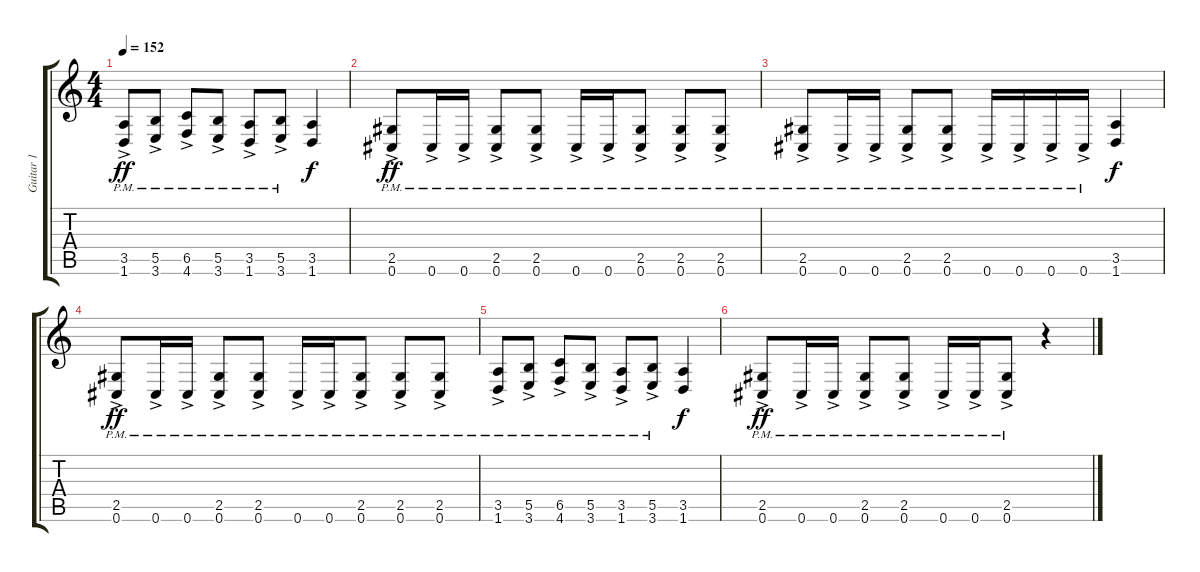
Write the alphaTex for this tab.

\track ("Guitar 1" "Guitar 1") {instrument distortionguitar}
\staff {score tabs}
\tuning (Db4 Ab3 E3 B2 Gb2 Db2) {hide}
\ts (4 4)
\tempo 152
\clef g2
\ks c
(3.5{ac pm} 1.6{ac pm}).8{dy ff} (5.5{ac pm} 3.6{ac pm}).8 (6.5{ac pm} 4.6{ac pm}).8 (5.5{ac pm} 3.6{ac pm}).8 (3.5{ac pm} 1.6{ac pm}).8 (5.5{ac pm} 3.6{ac pm}).8 (3.5 1.6).4{dy f} |
(2.5{ac pm} 0.6{ac pm}).8{dy ff} 0.6{ac pm}.16 0.6{ac pm}.16 (2.5{ac pm} 0.6{ac pm}).8 (2.5{ac pm} 0.6{ac pm}).8 0.6{ac pm}.16 0.6{ac pm}.16 (2.5{ac pm} 0.6{ac pm}).8 (2.5{ac pm} 0.6{ac pm}).8 (2.5{ac pm} 0.6{ac pm}).8 |
(2.5{ac pm} 0.6{ac pm}).8 0.6{ac pm}.16 0.6{ac pm}.16 (2.5{ac pm} 0.6{ac pm}).8 (2.5{ac pm} 0.6{ac pm}).8 0.6{ac pm}.16 0.6{ac pm}.16 0.6{ac pm}.16 0.6{ac pm}.16 (3.5 1.6).4{dy f} |
(2.5{ac pm} 0.6{ac pm}).8{dy ff} 0.6{ac pm}.16 0.6{ac pm}.16 (2.5{ac pm} 0.6{ac pm}).8 (2.5{ac pm} 0.6{ac pm}).8 0.6{ac pm}.16 0.6{ac pm}.16 (2.5{ac pm} 0.6{ac pm}).8 (2.5{ac pm} 0.6{ac pm}).8 (2.5{ac pm} 0.6{ac pm}).8 |
(3.5{ac pm} 1.6{ac pm}).8 (5.5{ac pm} 3.6{ac pm}).8 (6.5{ac pm} 4.6{ac pm}).8 (5.5{ac pm} 3.6{ac pm}).8 (3.5{ac pm} 1.6{ac pm}).8 (5.5{ac pm} 3.6{ac pm}).8 (3.5 1.6).4{dy f} |
(2.5{ac pm} 0.6{ac pm}).8{dy ff} 0.6{ac pm}.16 0.6{ac pm}.16 (2.5{ac pm} 0.6{ac pm}).8 (2.5{ac pm} 0.6{ac pm}).8 0.6{ac pm}.16 0.6{ac pm}.16 (2.5{ac pm} 0.6{ac pm}).8 r.4
